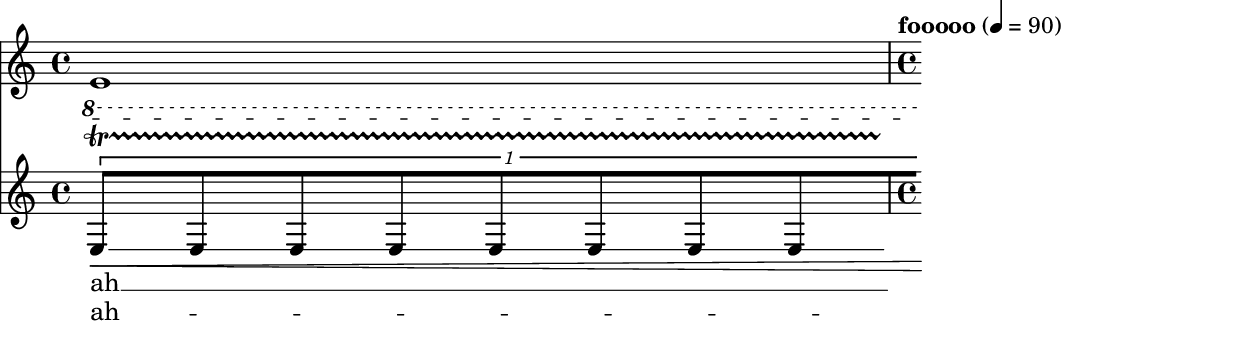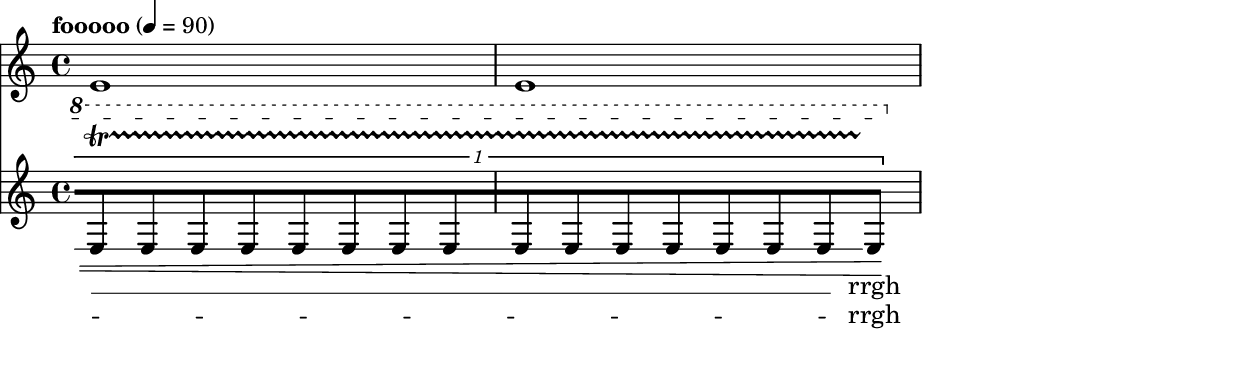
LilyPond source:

%% Generated by lilypond-book
%% Options: [exampleindent=10.16\mm,indent=0\mm,line-width=160\mm]
\include "lilypond-book-preamble.ly"


% ****************************************************************
% Start cut-&-pastable-section
% ****************************************************************

#(ly:set-option 'eps-box-padding 3.000000)



\paper {
  indent = 0\mm
  line-width = 160\mm
  % offset the left padding, also add 1mm as lilypond creates cropped
  % images with a little space on the right
  line-width = #(- line-width (* mm  3.000000) (* mm 1))
}

\layout {
  
}





% ****************************************************************
% ly snippet:
% ****************************************************************
\sourcefilename "/home/gub/NewGub/gub/target/linux-x86/src/lilypond-git.sv.gnu.org--lilypond.git-release-unstable/input/regression/metronome-mark-broken-bound.ly"
\sourcefileline 0
\version "2.17.11"

\header {
texidoc = "A @code{MetronomeMark}, @code{RehearsalMark} and @code{BarNumber}
should not effect the starting point of spanners.
"
}

<<
 \new Staff {
   e'1 \time 4/4 \break |
   \tempo \markup { "fooooo" } 4 = 90
   e'1 |
   e'1 |
 }

 \new Staff {
   \override Score.MetronomeMark.break-visibility = #all-visible
   \override TupletBracket.breakable = ##t
   \override Beam.breakable = ##t
   \override Glissando.breakable = ##t

   \ottava #1 \tuplet 1/1 { e'8\<\startTextSpan\startTrillSpan\glissando
     [ \override NoteColumn.glissando-skip = ##t\repeat unfold 22 e'8
       \revert NoteColumn.glissando-skip e'8\!\stopTextSpan\stopTrillSpan ] } |
 }
 \addlyrics { ah __ \repeat unfold 21 { \skip 4 } _ rrgh }
 \addlyrics { ah --  \repeat unfold 21 { \skip 4 } _ rrgh }
>>

\layout {
 \context {
   \Voice
   \remove "Forbid_line_break_engraver"
 }
}



% ****************************************************************
% end ly snippet
% ****************************************************************
